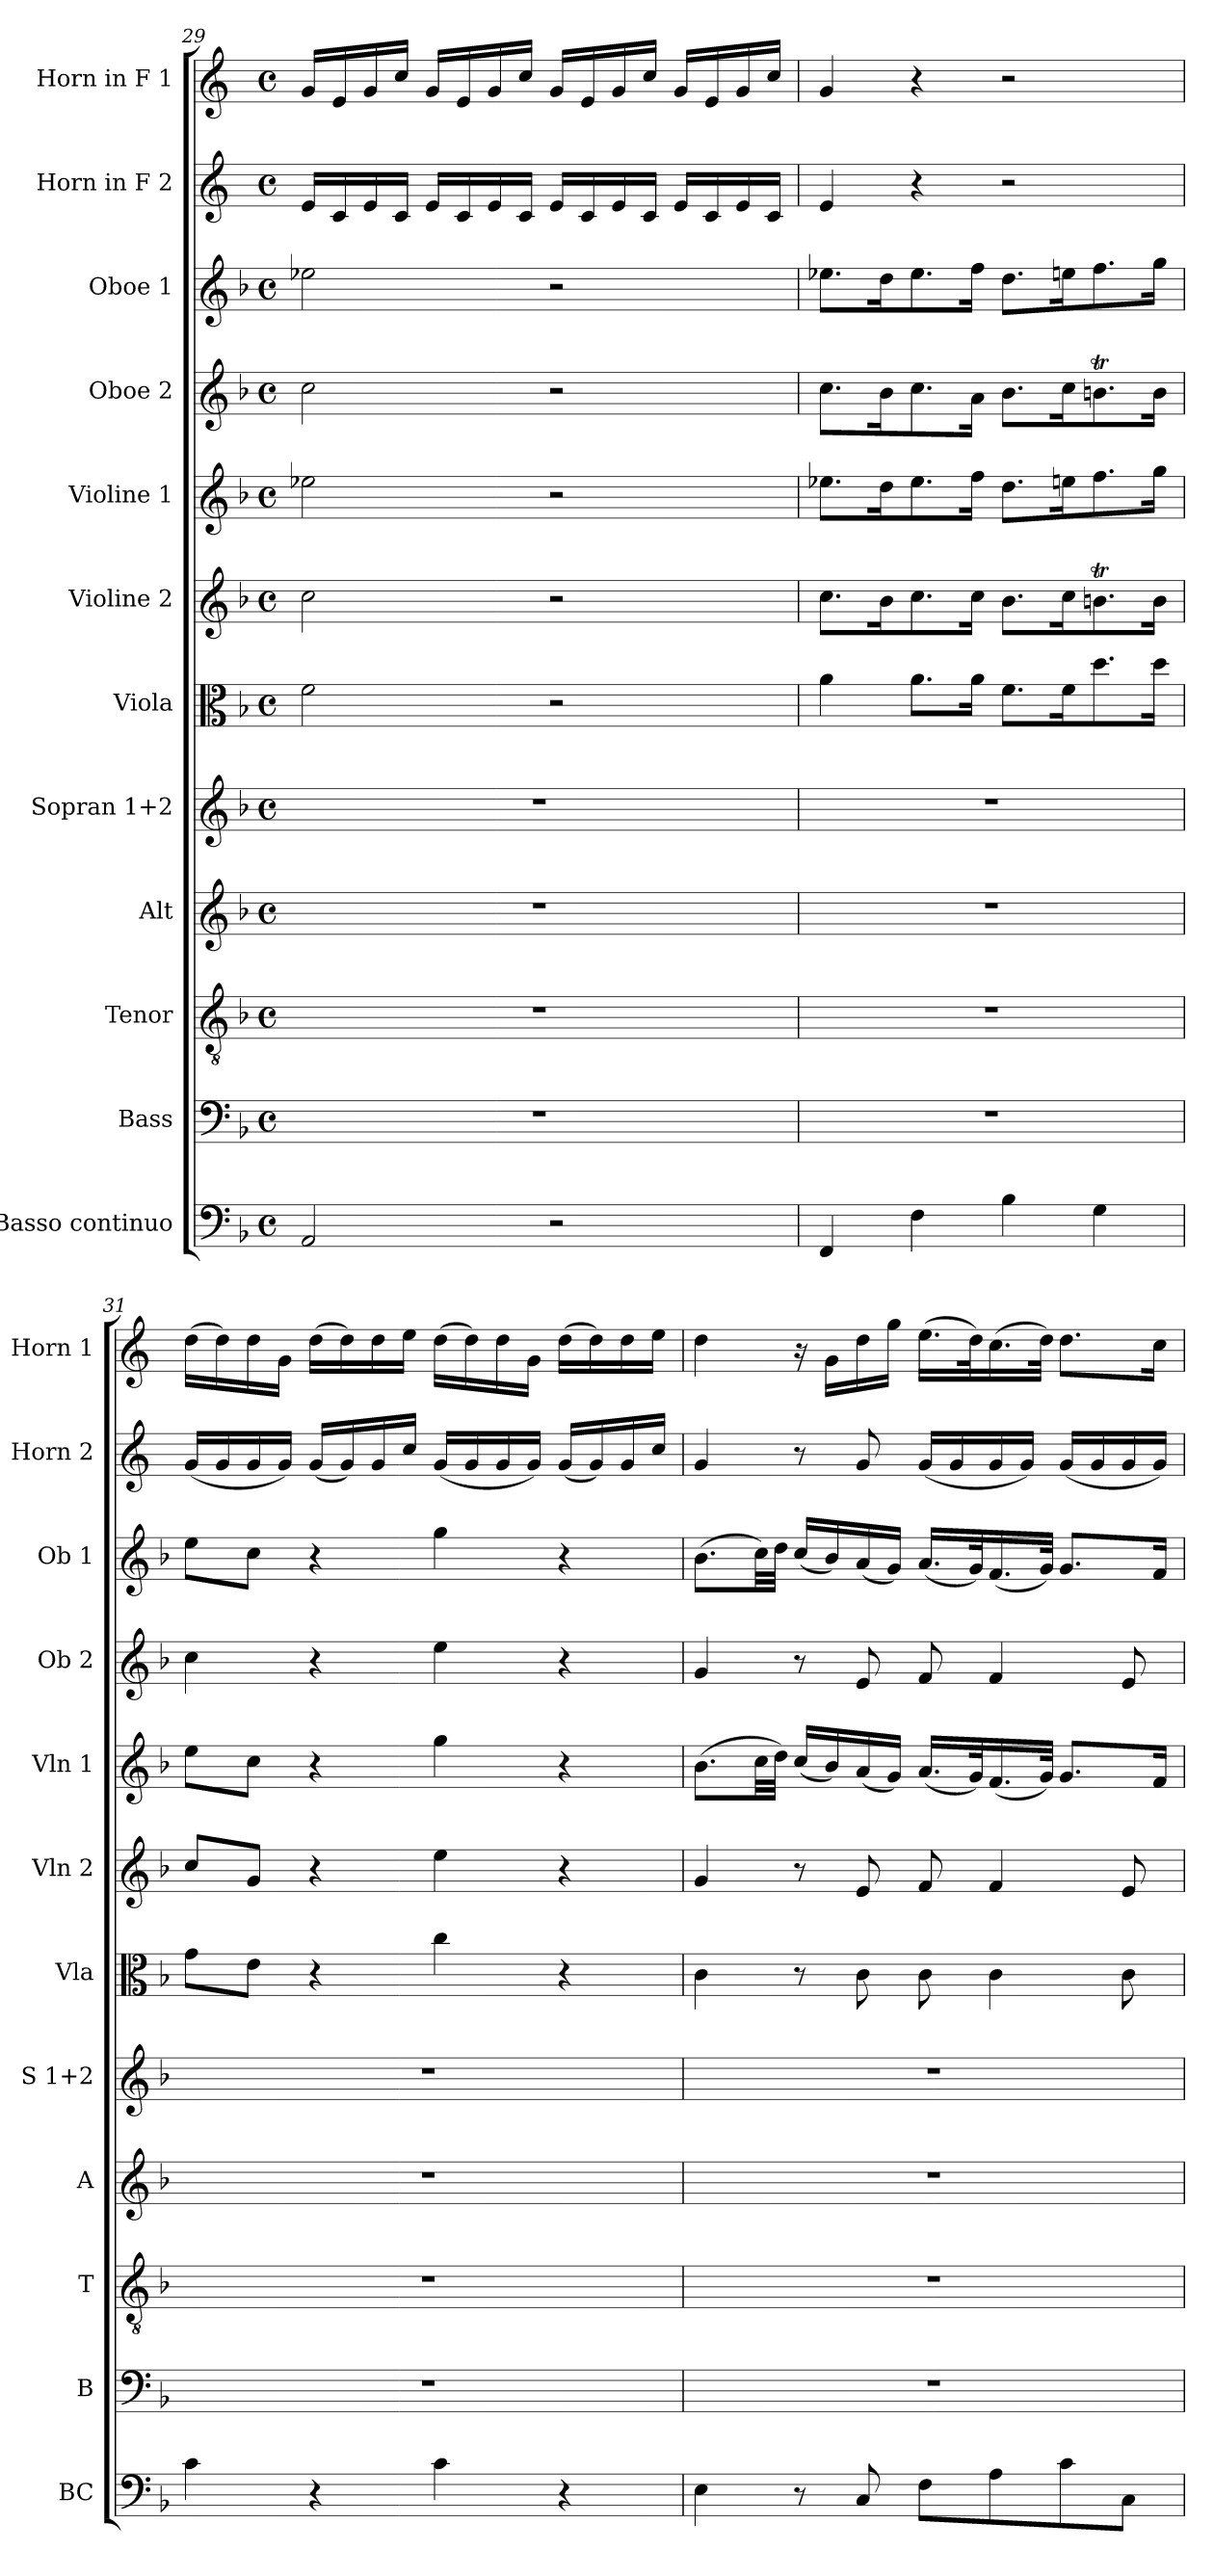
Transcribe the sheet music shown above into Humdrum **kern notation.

**kern	**kern	**kern	**kern	**kern	**kern	**kern	**kern	**kern	**kern	**kern	**kern
*part12	*part11	*part10	*part9	*part8	*part7	*part6	*part5	*part4	*part3	*part2	*part1
*staff12	*staff11	*staff10	*staff9	*staff8	*staff7	*staff6	*staff5	*staff4	*staff3	*staff2	*staff1
*I"Basso continuo	*I"Bass	*I"Tenor	*I"Alt	*I"Sopran 1+2	*I"Viola	*I"Violine 2	*I"Violine 1	*I"Oboe 2	*I"Oboe 1	*I"Horn in F 2	*I"Horn in F 1
*I'BC	*I'B	*I'T	*I'A	*I'S 1+2	*I'Vla	*I'Vln 2	*I'Vln 1	*I'Ob 2	*I'Ob 1	*I'Horn 2	*I'Horn 1
*clefF4	*clefF4	*clefGv2	*clefG2	*clefG2	*clefC3	*clefG2	*clefG2	*clefG2	*clefG2	*clefG2	*clefG2
*ITrd7c12	*	*	*	*	*	*	*	*	*	*ITrd4c7	*ITrd4c7
*k[b-]	*k[b-]	*k[b-]	*k[b-]	*k[b-]	*k[b-]	*k[b-]	*k[b-]	*k[b-]	*k[b-]	*k[b-]	*k[b-]
*M4/4	*M4/4	*M4/4	*M4/4	*M4/4	*M4/4	*M4/4	*M4/4	*M4/4	*M4/4	*M4/4	*M4/4
*met(c)	*met(c)	*met(c)	*met(c)	*met(c)	*met(c)	*met(c)	*met(c)	*met(c)	*met(c)	*met(c)	*met(c)
=29	=29	=29	=29	=29	=29	=29	=29	=29	=29	=29	=29
2AAA/	1r	1r	1r	1r	2f\	2cc\	2ee-X\	2cc\	2ee-X\	16A/LL	16c/LL
.	.	.	.	.	.	.	.	.	.	16F/	16A/
.	.	.	.	.	.	.	.	.	.	16A/	16c/
.	.	.	.	.	.	.	.	.	.	16F/JJ	16f/JJ
.	.	.	.	.	.	.	.	.	.	16A/LL	16c/LL
.	.	.	.	.	.	.	.	.	.	16F/	16A/
.	.	.	.	.	.	.	.	.	.	16A/	16c/
.	.	.	.	.	.	.	.	.	.	16F/JJ	16f/JJ
2r	.	.	.	.	2r	2r	2r	2r	2r	16A/LL	16c/LL
.	.	.	.	.	.	.	.	.	.	16F/	16A/
.	.	.	.	.	.	.	.	.	.	16A/	16c/
.	.	.	.	.	.	.	.	.	.	16F/JJ	16f/JJ
.	.	.	.	.	.	.	.	.	.	16A/LL	16c/LL
.	.	.	.	.	.	.	.	.	.	16F/	16A/
.	.	.	.	.	.	.	.	.	.	16A/	16c/
.	.	.	.	.	.	.	.	.	.	16F/JJ	16f/JJ
!!LO:PB:g=z
=30	=30	=30	=30	=30	=30	=30	=30	=30	=30	=30	=30
4FFF/	1r	1r	1r	1r	4a\	8.cc\L	8.ee-X\L	8.cc\L	8.ee-X\L	4A/	4c/
.	.	.	.	.	.	16b-\K	16dd\K	16b-\K	16dd\K	.	.
4FF\	.	.	.	.	8.a\L	8.cc\	8.ee-\	8.cc\	8.ee-\	4r	4r
.	.	.	.	.	16a\Jk	16cc\Jk	16ff\Jk	16a\Jk	16ff\Jk	.	.
4BB-\	.	.	.	.	8.f\L	8.b-\L	8.dd\L	8.b-\L	8.dd\L	2r	2r
.	.	.	.	.	16f\K	16cc\K	16een\K	16cc\K	16een\K	.	.
4GG\	.	.	.	.	8.dd\	8.bnt\	8.ff\	8.bnt\	8.ff\	.	.
.	.	.	.	.	16dd\Jk	16b\Jk	16gg\Jk	16b\Jk	16gg\Jk	.	.
=31	=31	=31	=31	=31	=31	=31	=31	=31	=31	=31	=31
4C\	1r	1r	1r	1r	8g\L	8cc/L	8ee\L	4cc\	8ee\L	(<16c/LL	(>16g\LL
.	.	.	.	.	.	.	.	.	.	16c/	16g\)
.	.	.	.	.	8e\J	8g/J	8cc\J	.	8cc\J	16c/	16g\
.	.	.	.	.	.	.	.	.	.	16c/JJ)	16c\JJ
4r	.	.	.	.	4r	4r	4r	4r	4r	(<16c/LL	(>16g\LL
.	.	.	.	.	.	.	.	.	.	16c/)	16g\)
.	.	.	.	.	.	.	.	.	.	16c/	16g\
.	.	.	.	.	.	.	.	.	.	16f/JJ	16a\JJ
4C\	.	.	.	.	4cc\	4ee\	4gg\	4ee\	4gg\	(<16c/LL	(>16g\LL
.	.	.	.	.	.	.	.	.	.	16c/	16g\)
.	.	.	.	.	.	.	.	.	.	16c/	16g\
.	.	.	.	.	.	.	.	.	.	16c/JJ)	16c\JJ
4r	.	.	.	.	4r	4r	4r	4r	4r	(<16c/LL	(>16g\LL
.	.	.	.	.	.	.	.	.	.	16c/)	16g\)
.	.	.	.	.	.	.	.	.	.	16c/	16g\
.	.	.	.	.	.	.	.	.	.	16f/JJ	16a\JJ
=32	=32	=32	=32	=32	=32	=32	=32	=32	=32	=32	=32
4EE\	1r	1r	1r	1r	4c\	4g/	(>8.b-\L	4g/	(>8.b-\L	4c/	4g\
.	.	.	.	.	.	.	32cc\LL	.	32cc\LL)	.	.
.	.	.	.	.	.	.	32dd\JJJ)	.	32dd\JJJ	.	.
8r	.	.	.	.	8r	8r	(<16cc/LL	8r	(<16cc/LL	8r	16r
.	.	.	.	.	.	.	16b-/)	.	16b-/)	.	16c\LL
8CC/	.	.	.	.	8c\	8e/	(<16a/	8e/	(<16a/	8c/	16g\
.	.	.	.	.	.	.	16g/JJ)	.	16g/JJ)	.	16cc\JJ
8FF\L	.	.	.	.	8c\	8f/	(<16.a/LL	8f/	(<16.a/LL	(<16c/LL	(>16.a\LL
.	.	.	.	.	.	.	.	.	.	16c/	.
.	.	.	.	.	.	.	32g/K)	.	32g/K)	.	32g\K)
8AA\	.	.	.	.	4c\	4f/	(<16.f/	4f/	(<16.f/	16c/	(>16.f\
.	.	.	.	.	.	.	.	.	.	16c/JJ)	.
.	.	.	.	.	.	.	32g/JJk)	.	32g/JJk)	.	32g\JJk)
8C\	.	.	.	.	.	.	8.g/L	.	8.g/L	(<16c/LL	8.g\L
.	.	.	.	.	.	.	.	.	.	16c/	.
8CC\J	.	.	.	.	8c\	8e/	.	8e/	.	16c/	.
.	.	.	.	.	.	.	16f/Jk	.	16f/Jk	16c/JJ)	16f\Jk
=	=	=	=	=	=	=	=	=	=	=	=
*-	*-	*-	*-	*-	*-	*-	*-	*-	*-	*-	*-
